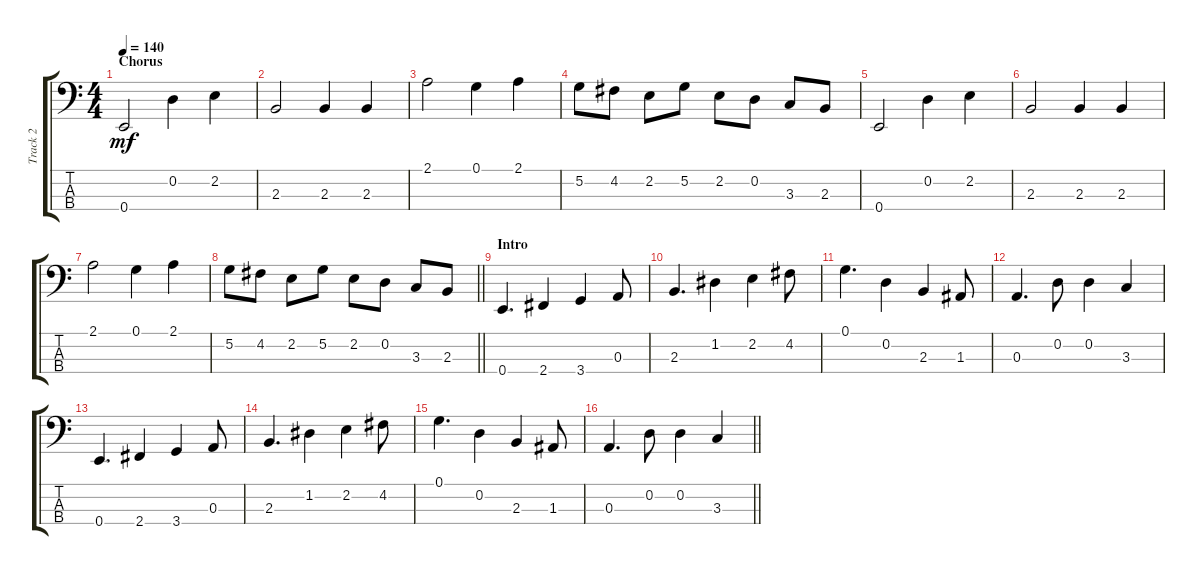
\track ("Track 2" "Track 2") {instrument electricbassfinger}
\staff {score tabs}
\tuning (G2 D2 A1 E1) {hide}
\ts (4 4)
\section ("" "Chorus")
\tempo 140
\clef f4
\ks c
0.4.2{dy mf} 0.2.4 2.2.4 |
2.3.2 2.3.4 2.3.4 |
2.1.2 0.1.4 2.1.4 |
5.2.8 4.2.8 2.2.8 5.2.8 2.2.8 0.2.8 3.3.8 2.3.8 |
0.4.2 0.2.4 2.2.4 |
2.3.2 2.3.4 2.3.4 |
2.1.2 0.1.4 2.1.4 |
\barLineRight lightlight
5.2.8 4.2.8 2.2.8 5.2.8 2.2.8 0.2.8 3.3.8 2.3.8 |
\section ("" "Intro")
0.4.4{d} 2.4.4 3.4.4 0.3.8 |
2.3.4{d} 1.2.4 2.2.4 4.2.8 |
0.1.4{d} 0.2.4 2.3.4 1.3.8 |
0.3.4{d} 0.2.8 0.2.4 3.3.4 |
0.4.4{d} 2.4.4 3.4.4 0.3.8 |
2.3.4{d} 1.2.4 2.2.4 4.2.8 |
0.1.4{d} 0.2.4 2.3.4 1.3.8 |
\barLineRight lightlight
0.3.4{d} 0.2.8 0.2.4 3.3.4
